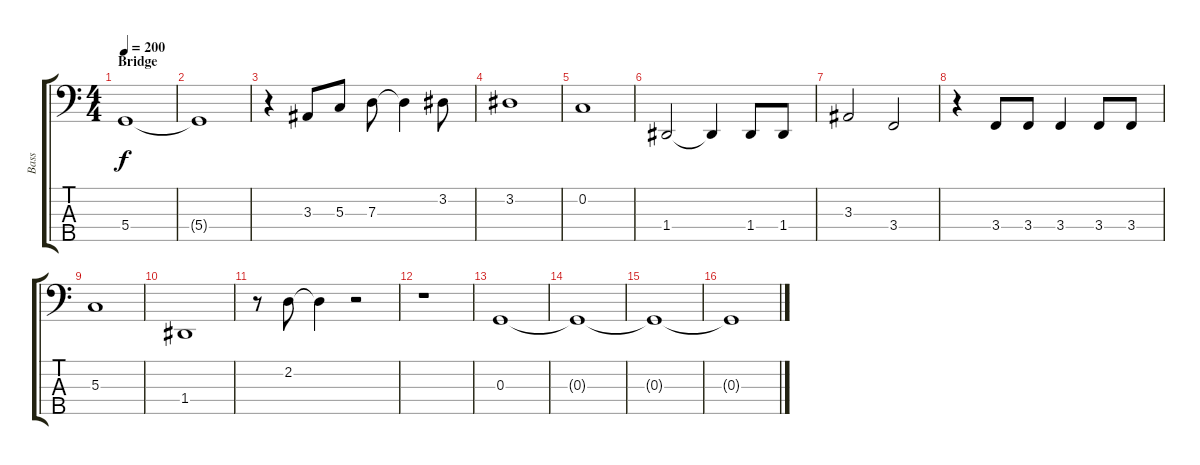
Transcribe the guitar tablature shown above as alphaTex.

\track ("Bass" "Bass") {instrument electricbasspick}
\staff {score tabs}
\tuning (F2 C2 G1 D1 A0) {hide}
\ts (4 4)
\section ("" "Bridge")
\tempo 200
\clef f4
\ks c
5.4.1{dy f} |
5.4{t}.1 |
r.4 3.3.8 5.3.8 7.3.8 7.3{t}.4 3.2.8 |
3.2.1 |
0.2.1 |
1.4.2 1.4{t}.4 1.4.8 1.4.8 |
3.3.2 3.4.2 |
r.4 3.4.8 3.4.8 3.4.4 3.4.8 3.4.8 |
5.3.1 |
1.4.1 |
r.8 2.2.8 2.2{t}.4 r.2 |
r.1 |
0.3.1 |
0.3{t}.1 |
0.3{t}.1 |
0.3{t}.1
